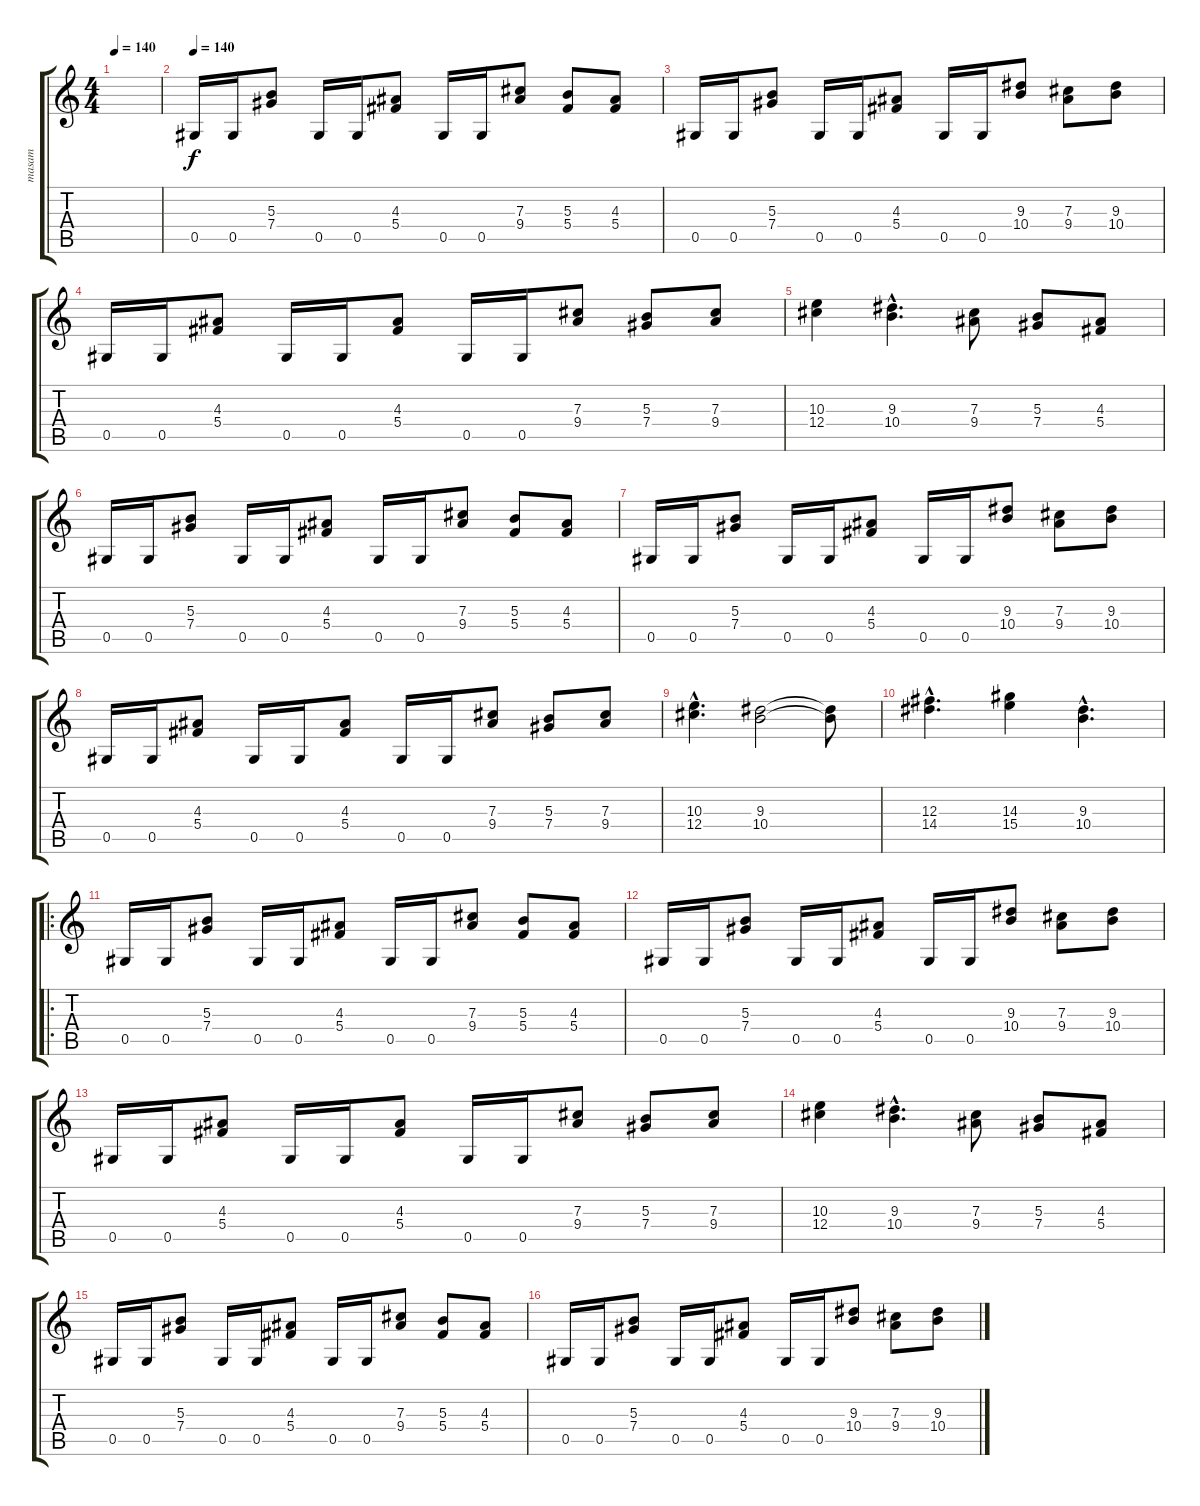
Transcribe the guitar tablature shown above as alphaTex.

\track ("masam" "masam") {instrument distortionguitar}
\staff {score tabs}
\tuning (Eb4 Bb3 Gb3 Db3 Ab2 Eb2) {hide}
\ts (4 4)
\tempo 140
\clef g2
\ks c
|
\tempo 140
\ks aminor
0.5.16 0.5.16 (5.3 7.4).8 0.5.16 0.5.16 (4.3 5.4).8 0.5.16 0.5.16 (7.3 9.4).8 (5.3 5.4).8 (4.3 5.4).8 |
0.5.16 0.5.16 (5.3 7.4).8 0.5.16 0.5.16 (4.3 5.4).8 0.5.16 0.5.16 (9.3 10.4).8 (7.3 9.4).8 (9.3 10.4).8 |
0.5.16 0.5.16 (4.3 5.4).8 0.5.16 0.5.16 (4.3 5.4).8 0.5.16 0.5.16 (7.3 9.4).8 (5.3 7.4).8 (7.3 9.4).8 |
(10.3 12.4).4 (9.3{hac} 10.4{hac}).4{d} (7.3 9.4).8 (5.3 7.4).8 (4.3 5.4).8 |
0.5.16 0.5.16 (5.3 7.4).8 0.5.16 0.5.16 (4.3 5.4).8 0.5.16 0.5.16 (7.3 9.4).8 (5.3 5.4).8 (4.3 5.4).8 |
0.5.16 0.5.16 (5.3 7.4).8 0.5.16 0.5.16 (4.3 5.4).8 0.5.16 0.5.16 (9.3 10.4).8 (7.3 9.4).8 (9.3 10.4).8 |
0.5.16 0.5.16 (4.3 5.4).8 0.5.16 0.5.16 (4.3 5.4).8 0.5.16 0.5.16 (7.3 9.4).8 (5.3 7.4).8 (7.3 9.4).8 |
(10.3{hac} 12.4{hac}).4{d} (9.3 10.4).2 (9.3{t} 10.4{t}).8 |
(12.3{hac} 14.4{hac}).4{d} (14.3 15.4).4 (9.3{hac} 10.4{hac}).4{d} |
\ro
0.5.16 0.5.16 (5.3 7.4).8 0.5.16 0.5.16 (4.3 5.4).8 0.5.16 0.5.16 (7.3 9.4).8 (5.3 5.4).8 (4.3 5.4).8 |
0.5.16 0.5.16 (5.3 7.4).8 0.5.16 0.5.16 (4.3 5.4).8 0.5.16 0.5.16 (9.3 10.4).8 (7.3 9.4).8 (9.3 10.4).8 |
0.5.16 0.5.16 (4.3 5.4).8 0.5.16 0.5.16 (4.3 5.4).8 0.5.16 0.5.16 (7.3 9.4).8 (5.3 7.4).8 (7.3 9.4).8 |
(10.3 12.4).4 (9.3{hac} 10.4{hac}).4{d} (7.3 9.4).8 (5.3 7.4).8 (4.3 5.4).8 |
0.5.16 0.5.16 (5.3 7.4).8 0.5.16 0.5.16 (4.3 5.4).8 0.5.16 0.5.16 (7.3 9.4).8 (5.3 5.4).8 (4.3 5.4).8 |
0.5.16 0.5.16 (5.3 7.4).8 0.5.16 0.5.16 (4.3 5.4).8 0.5.16 0.5.16 (9.3 10.4).8 (7.3 9.4).8 (9.3 10.4).8
